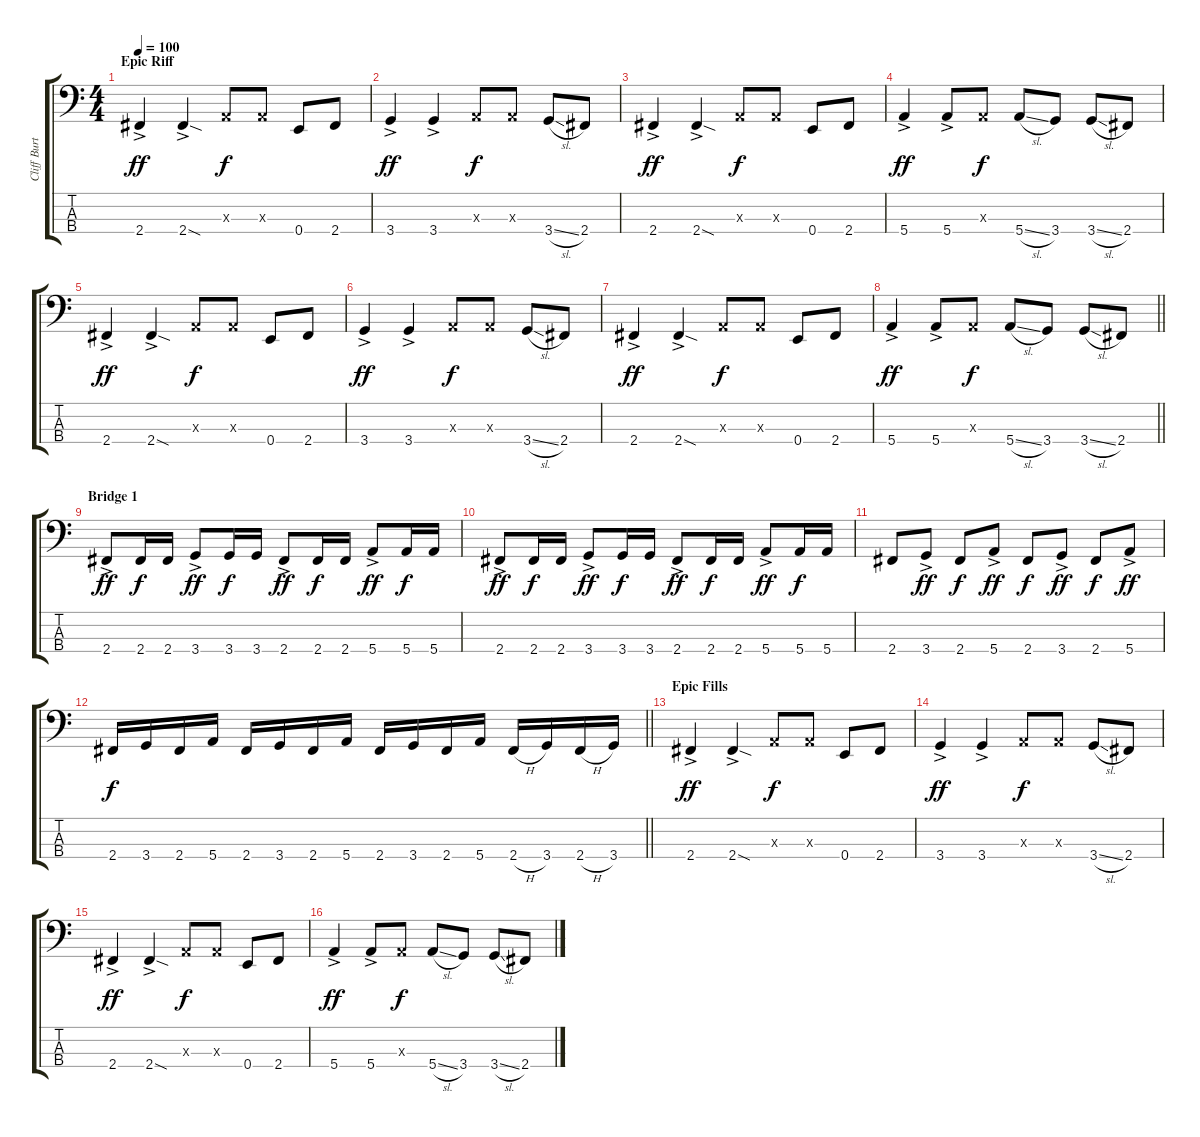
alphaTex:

\track ("Cliff Burton" "Cliff Burt") {instrument electricbassfinger}
\staff {score tabs}
\tuning (G2 D2 A1 E1) {hide}
\ts (4 4)
\section ("" "Epic Riff")
\tempo 100
\clef f4
\ks c
2.4{ac}.4{dy ff} 2.4{sod ac}.4 0.3{x}.8{dy f} 0.3{x}.8 0.4.8 2.4.8 |
3.4{ac}.4{dy ff} 3.4{ac}.4 0.3{x}.8{dy f} 0.3{x}.8 3.4{sl}.8 2.4.8 |
2.4{ac}.4{dy ff} 2.4{sod ac}.4 0.3{x}.8{dy f} 0.3{x}.8 0.4.8 2.4.8 |
5.4{ac}.4{dy ff} 5.4{ac}.8 0.3{x}.8{dy f} 5.4{sl}.8 3.4.8 3.4{sl}.8 2.4.8 |
2.4{ac}.4{dy ff} 2.4{sod ac}.4 0.3{x}.8{dy f} 0.3{x}.8 0.4.8 2.4.8 |
3.4{ac}.4{dy ff} 3.4{ac}.4 0.3{x}.8{dy f} 0.3{x}.8 3.4{sl}.8 2.4.8 |
2.4{ac}.4{dy ff} 2.4{sod ac}.4 0.3{x}.8{dy f} 0.3{x}.8 0.4.8 2.4.8 |
\barLineRight lightlight
5.4{ac}.4{dy ff} 5.4{ac}.8 0.3{x}.8{dy f} 5.4{sl}.8 3.4.8 3.4{sl}.8 2.4.8 |
\section ("" "Bridge 1")
2.4{ac}.8{dy ff} 2.4.16{dy f} 2.4.16 3.4{ac}.8{dy ff} 3.4.16{dy f} 3.4.16 2.4{ac}.8{dy ff} 2.4.16{dy f} 2.4.16 5.4{ac}.8{dy ff} 5.4.16{dy f} 5.4.16 |
2.4{ac}.8{dy ff} 2.4.16{dy f} 2.4.16 3.4{ac}.8{dy ff} 3.4.16{dy f} 3.4.16 2.4{ac}.8{dy ff} 2.4.16{dy f} 2.4.16 5.4{ac}.8{dy ff} 5.4.16{dy f} 5.4.16 |
2.4.8 3.4{ac}.8{dy ff} 2.4.8{dy f} 5.4{ac}.8{dy ff} 2.4.8{dy f} 3.4{ac}.8{dy ff} 2.4.8{dy f} 5.4{ac}.8{dy ff} |
\barLineRight lightlight
2.4.16{dy f} 3.4.16 2.4.16 5.4.16 2.4.16 3.4.16 2.4.16 5.4.16 2.4.16 3.4.16 2.4.16 5.4.16 2.4{h}.16 3.4.16 2.4{h}.16 3.4.16 |
\section ("" "Epic Fills")
2.4{ac}.4{dy ff} 2.4{sod ac}.4 0.3{x}.8{dy f} 0.3{x}.8 0.4.8 2.4.8 |
3.4{ac}.4{dy ff} 3.4{ac}.4 0.3{x}.8{dy f} 0.3{x}.8 3.4{sl}.8 2.4.8 |
2.4{ac}.4{dy ff} 2.4{sod ac}.4 0.3{x}.8{dy f} 0.3{x}.8 0.4.8 2.4.8 |
5.4{ac}.4{dy ff} 5.4{ac}.8 0.3{x}.8{dy f} 5.4{sl}.8 3.4.8 3.4{sl}.8 2.4.8
